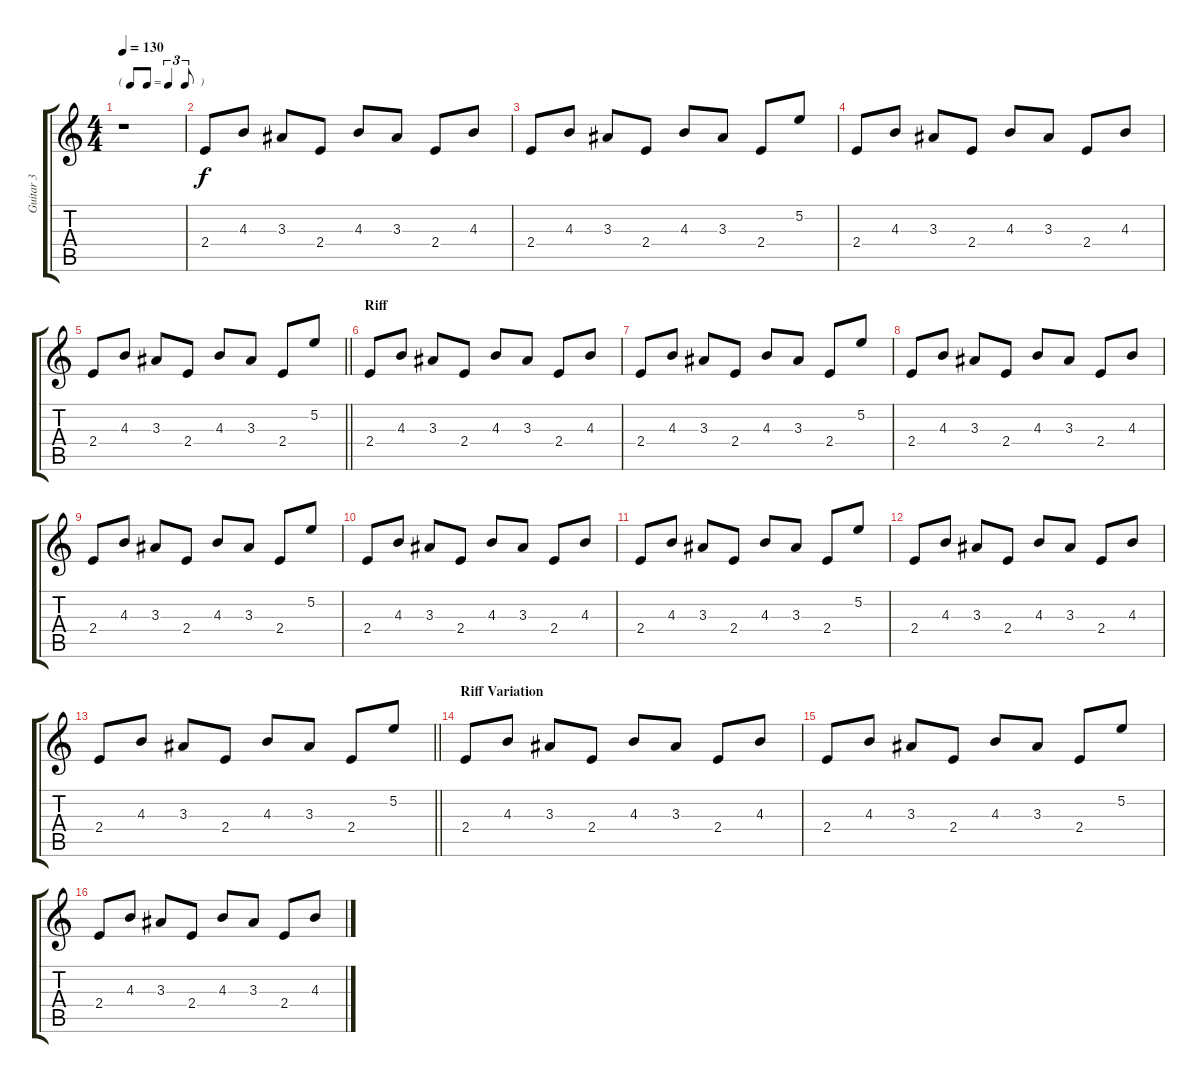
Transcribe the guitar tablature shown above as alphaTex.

\track ("Guitar 3" "Guitar 3") {instrument electricguitarjazz}
\staff {score tabs}
\tuning (E4 B3 G3 D3 A2 E2) {hide}
\ts (4 4)
\tf triplet8th
\tempo 130
\clef g2
\ks c
r.1{dy f} |
2.4.8 4.3.8 3.3.8 2.4.8 4.3.8 3.3.8 2.4.8 4.3.8 |
2.4.8 4.3.8 3.3.8 2.4.8 4.3.8 3.3.8 2.4.8 5.2.8 |
2.4.8 4.3.8 3.3.8 2.4.8 4.3.8 3.3.8 2.4.8 4.3.8 |
\barLineRight lightlight
2.4.8 4.3.8 3.3.8 2.4.8 4.3.8 3.3.8 2.4.8 5.2.8 |
\section ("" "Riff")
2.4.8 4.3.8 3.3.8 2.4.8 4.3.8 3.3.8 2.4.8 4.3.8 |
2.4.8 4.3.8 3.3.8 2.4.8 4.3.8 3.3.8 2.4.8 5.2.8 |
2.4.8 4.3.8 3.3.8 2.4.8 4.3.8 3.3.8 2.4.8 4.3.8 |
2.4.8 4.3.8 3.3.8 2.4.8 4.3.8 3.3.8 2.4.8 5.2.8 |
2.4.8 4.3.8 3.3.8 2.4.8 4.3.8 3.3.8 2.4.8 4.3.8 |
2.4.8 4.3.8 3.3.8 2.4.8 4.3.8 3.3.8 2.4.8 5.2.8 |
2.4.8 4.3.8 3.3.8 2.4.8 4.3.8 3.3.8 2.4.8 4.3.8 |
\barLineRight lightlight
2.4.8 4.3.8 3.3.8 2.4.8 4.3.8 3.3.8 2.4.8 5.2.8 |
\section ("" "Riff Variation")
2.4.8 4.3.8 3.3.8 2.4.8 4.3.8 3.3.8 2.4.8 4.3.8 |
2.4.8 4.3.8 3.3.8 2.4.8 4.3.8 3.3.8 2.4.8 5.2.8 |
2.4.8 4.3.8 3.3.8 2.4.8 4.3.8 3.3.8 2.4.8 4.3.8
